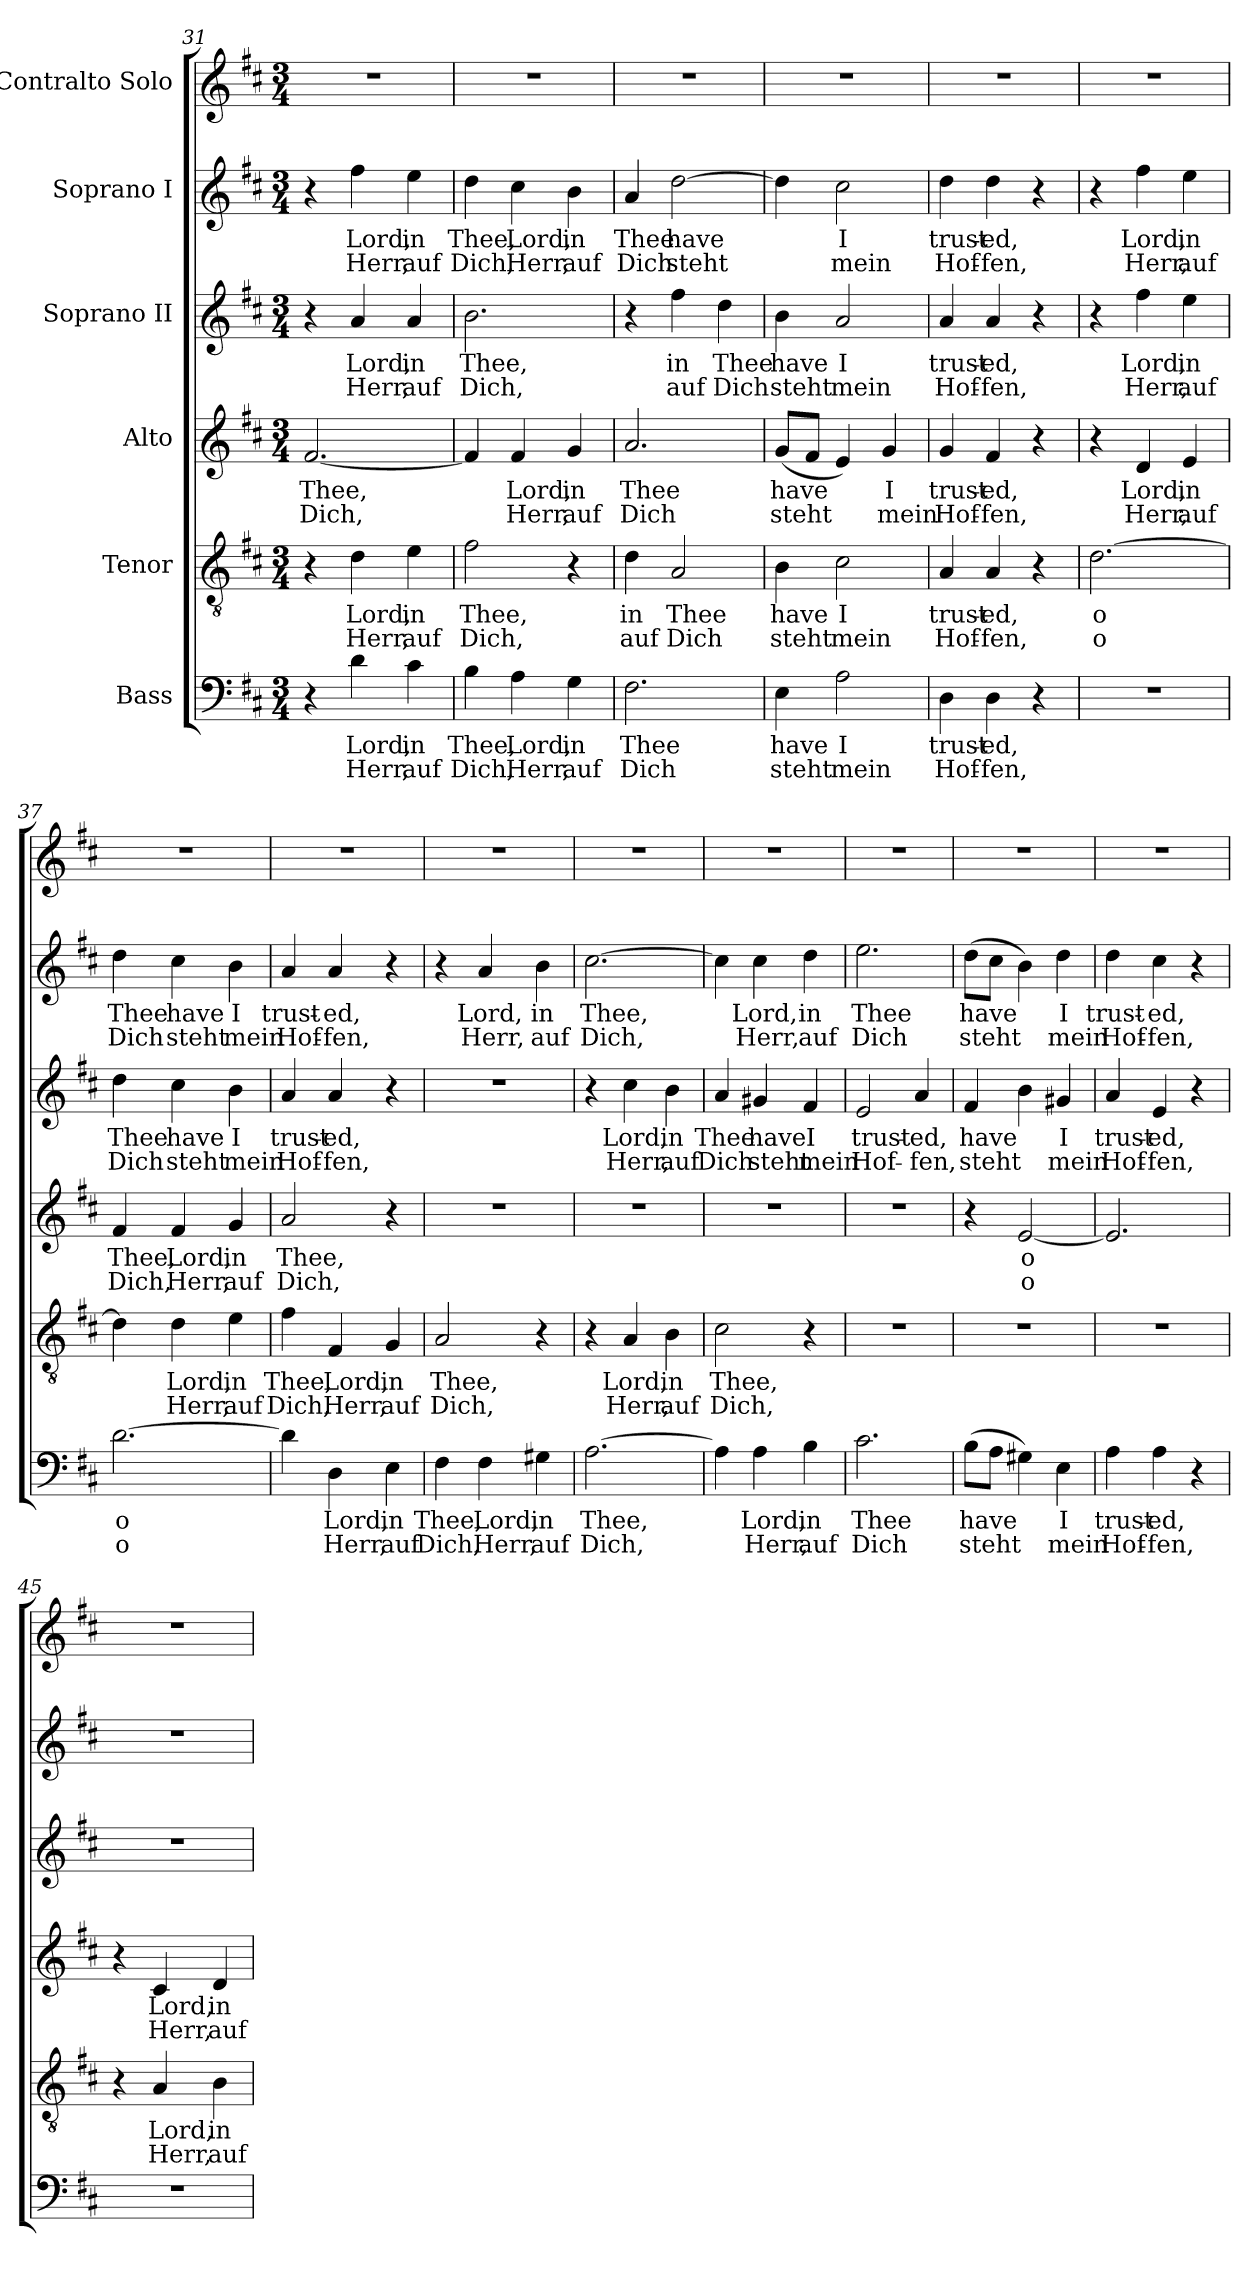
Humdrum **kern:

**kern	**text	**text	**kern	**text	**text	**kern	**text	**text	**kern	**text	**text	**kern	**text	**text	**kern
*part6	*part6	*part6	*part5	*part5	*part5	*part4	*part4	*part4	*part3	*part3	*part3	*part2	*part2	*part2	*part1
*staff6	*staff6	*staff6	*staff5	*staff5	*staff5	*staff4	*staff4	*staff4	*staff3	*staff3	*staff3	*staff2	*staff2	*staff2	*staff1
*I"Bass	*	*	*I"Tenor	*	*	*I"Alto	*	*	*I"Soprano II	*	*	*I"Soprano I	*	*	*I"Contralto Solo
*clefF4	*	*	*clefGv2	*	*	*clefG2	*	*	*clefG2	*	*	*clefG2	*	*	*clefG2
*k[f#c#]	*	*	*k[f#c#]	*	*	*k[f#c#]	*	*	*k[f#c#]	*	*	*k[f#c#]	*	*	*k[f#c#]
*D:	*	*	*D:	*	*	*D:	*	*	*D:	*	*	*D:	*	*	*D:
*M3/4	*	*	*M3/4	*	*	*M3/4	*	*	*M3/4	*	*	*M3/4	*	*	*M3/4
=31	=31	=31	=31	=31	=31	=31	=31	=31	=31	=31	=31	=31	=31	=31	=31
!	!	!	!	!	!	!	!LO:LY:b	!LO:LY:b	!	!	!	!	!	!	!
4r	.	.	4r	.	.	[2.f#/	Thee,	Dich,	4r	.	.	4r	.	.	2.r
!	!LO:LY:b	!LO:LY:b	!	!LO:LY:b	!LO:LY:b	!	!	!	!	!LO:LY:b	!LO:LY:b	!	!LO:LY:b	!LO:LY:b	!
4d\	Lord,	Herr,	4d\	Lord,	Herr,	.	.	.	4a/	Lord,	Herr,	4ff#\	Lord,	Herr,	.
!	!LO:LY:b	!LO:LY:b	!	!LO:LY:b	!LO:LY:b	!	!	!	!	!LO:LY:b	!LO:LY:b	!	!LO:LY:b	!LO:LY:b	!
4c#\	in	auf	4e\	in	auf	.	.	.	4a/	in	auf	4ee\	in	auf	.
!!LO:PB:g=z
=32	=32	=32	=32	=32	=32	=32	=32	=32	=32	=32	=32	=32	=32	=32	=32
!	!LO:LY:b	!LO:LY:b	!	!LO:LY:b	!LO:LY:b	!	!	!	!	!LO:LY:b	!LO:LY:b	!	!LO:LY:b	!LO:LY:b	!
4B\	Thee,	Dich,	2f#\	Thee,	Dich,	4f#/]	.	.	2.b\	Thee,	Dich,	4dd\	Thee,	Dich,	2.r
!	!LO:LY:b	!LO:LY:b	!	!	!	!	!LO:LY:b	!LO:LY:b	!	!	!	!	!LO:LY:b	!LO:LY:b	!
4A\	Lord,	Herr,	.	.	.	4f#/	Lord,	Herr,	.	.	.	4cc#\	Lord,	Herr,	.
!	!LO:LY:b	!LO:LY:b	!	!	!	!	!LO:LY:b	!LO:LY:b	!	!	!	!	!LO:LY:b	!LO:LY:b	!
4G\	in	auf	4r	.	.	4g/	in	auf	.	.	.	4b\	in	auf	.
=33	=33	=33	=33	=33	=33	=33	=33	=33	=33	=33	=33	=33	=33	=33	=33
!	!LO:LY:b	!LO:LY:b	!	!LO:LY:b	!LO:LY:b	!	!LO:LY:b	!LO:LY:b	!	!	!	!	!LO:LY:b	!LO:LY:b	!
2.F#\	Thee	Dich	4d\	in	auf	2.a/	Thee	Dich	4r	.	.	4a/	Thee	Dich	2.r
!	!	!	!	!LO:LY:b	!LO:LY:b	!	!	!	!	!LO:LY:b	!LO:LY:b	!	!LO:LY:b	!LO:LY:b	!
.	.	.	2A/	Thee	Dich	.	.	.	4ff#\	in	auf	[2dd\	have	steht	.
!	!	!	!	!	!	!	!	!	!	!LO:LY:b	!LO:LY:b	!	!	!	!
.	.	.	.	.	.	.	.	.	4dd\	Thee	Dich	.	.	.	.
=34	=34	=34	=34	=34	=34	=34	=34	=34	=34	=34	=34	=34	=34	=34	=34
!	!LO:LY:b	!LO:LY:b	!	!LO:LY:b	!LO:LY:b	!	!LO:LY:b	!LO:LY:b	!	!LO:LY:b	!LO:LY:b	!	!	!	!
4E\	have	steht	4B\	have	steht	(<8g/L	have	steht	4b\	have	steht	4dd\]	.	.	2.r
.	.	.	.	.	.	8f#/J	.	.	.	.	.	.	.	.	.
!	!LO:LY:b	!LO:LY:b	!	!LO:LY:b	!LO:LY:b	!	!	!	!	!LO:LY:b	!LO:LY:b	!	!LO:LY:b	!LO:LY:b	!
2A\	I	mein	2c#\	I	mein	4e/)	.	.	2a/	I	mein	2cc#\	I	mein	.
!	!	!	!	!	!	!	!LO:LY:b	!LO:LY:b	!	!	!	!	!	!	!
.	.	.	.	.	.	4g/	I	mein	.	.	.	.	.	.	.
=35	=35	=35	=35	=35	=35	=35	=35	=35	=35	=35	=35	=35	=35	=35	=35
!	!LO:LY:b	!LO:LY:b	!	!LO:LY:b	!LO:LY:b	!	!LO:LY:b	!LO:LY:b	!	!LO:LY:b	!LO:LY:b	!	!LO:LY:b	!LO:LY:b	!
4D\	trust-	Hof-	4A/	trust-	Hof-	4g/	trust-	Hof-	4a/	trust-	Hof-	4dd\	trust-	Hof-	2.r
!	!LO:LY:b	!LO:LY:b	!	!LO:LY:b	!LO:LY:b	!	!LO:LY:b	!LO:LY:b	!	!LO:LY:b	!LO:LY:b	!	!LO:LY:b	!LO:LY:b	!
4D\	-ed,	-fen,	4A/	-ed,	-fen,	4f#/	-ed,	-fen,	4a/	-ed,	-fen,	4dd\	-ed,	-fen,	.
4r	.	.	4r	.	.	4r	.	.	4r	.	.	4r	.	.	.
=36	=36	=36	=36	=36	=36	=36	=36	=36	=36	=36	=36	=36	=36	=36	=36
!	!	!	!	!LO:LY:b	!LO:LY:b	!	!	!	!	!	!	!	!	!	!
2.r	.	.	[2.d\	o	o	4r	.	.	4r	.	.	4r	.	.	2.r
!	!	!	!	!	!	!	!LO:LY:b	!LO:LY:b	!	!LO:LY:b	!LO:LY:b	!	!LO:LY:b	!LO:LY:b	!
.	.	.	.	.	.	4d/	Lord,	Herr,	4ff#\	Lord,	Herr,	4ff#\	Lord,	Herr,	.
!	!	!	!	!	!	!	!LO:LY:b	!LO:LY:b	!	!LO:LY:b	!LO:LY:b	!	!LO:LY:b	!LO:LY:b	!
.	.	.	.	.	.	4e/	in	auf	4ee\	in	auf	4ee\	in	auf	.
!!LO:PB:g=z
=37	=37	=37	=37	=37	=37	=37	=37	=37	=37	=37	=37	=37	=37	=37	=37
!	!LO:LY:b	!LO:LY:b	!	!	!	!	!LO:LY:b	!LO:LY:b	!	!LO:LY:b	!LO:LY:b	!	!LO:LY:b	!LO:LY:b	!
[2.d\	o	o	4d\]	.	.	4f#/	Thee,	Dich,	4dd\	Thee	Dich	4dd\	Thee	Dich	2.r
!	!	!	!	!LO:LY:b	!LO:LY:b	!	!LO:LY:b	!LO:LY:b	!	!LO:LY:b	!LO:LY:b	!	!LO:LY:b	!LO:LY:b	!
.	.	.	4d\	Lord,	Herr,	4f#/	Lord,	Herr,	4cc#\	have	steht	4cc#\	have	steht	.
!	!	!	!	!LO:LY:b	!LO:LY:b	!	!LO:LY:b	!LO:LY:b	!	!LO:LY:b	!LO:LY:b	!	!LO:LY:b	!LO:LY:b	!
.	.	.	4e\	in	auf	4g/	in	auf	4b\	I	mein	4b\	I	mein	.
!!LO:PB:g=z
=38	=38	=38	=38	=38	=38	=38	=38	=38	=38	=38	=38	=38	=38	=38	=38
!	!	!	!	!LO:LY:b	!LO:LY:b	!	!LO:LY:b	!LO:LY:b	!	!LO:LY:b	!LO:LY:b	!	!LO:LY:b	!LO:LY:b	!
4d\]	.	.	4f#\	Thee,	Dich,	2a/	Thee,	Dich,	4a/	trust-	Hof-	4a/	trust-	Hof-	2.r
!	!LO:LY:b	!LO:LY:b	!	!LO:LY:b	!LO:LY:b	!	!	!	!	!LO:LY:b	!LO:LY:b	!	!LO:LY:b	!LO:LY:b	!
4D\	Lord,	Herr,	4F#/	Lord,	Herr,	.	.	.	4a/	-ed,	-fen,	4a/	-ed,	-fen,	.
!	!LO:LY:b	!LO:LY:b	!	!LO:LY:b	!LO:LY:b	!	!	!	!	!	!	!	!	!	!
4E\	in	auf	4G/	in	auf	4r	.	.	4r	.	.	4r	.	.	.
=39	=39	=39	=39	=39	=39	=39	=39	=39	=39	=39	=39	=39	=39	=39	=39
!	!LO:LY:b	!LO:LY:b	!	!LO:LY:b	!LO:LY:b	!	!	!	!	!	!	!	!	!	!
4F#\	Thee,	Dich,	2A/	Thee,	Dich,	2.r	.	.	2.r	.	.	4r	.	.	2.r
!	!LO:LY:b	!LO:LY:b	!	!	!	!	!	!	!	!	!	!	!LO:LY:b	!LO:LY:b	!
4F#\	Lord,	Herr,	.	.	.	.	.	.	.	.	.	4a/	Lord,	Herr,	.
!	!LO:LY:b	!LO:LY:b	!	!	!	!	!	!	!	!	!	!	!LO:LY:b	!LO:LY:b	!
4G#X\	in	auf	4r	.	.	.	.	.	.	.	.	4b\	in	auf	.
=40	=40	=40	=40	=40	=40	=40	=40	=40	=40	=40	=40	=40	=40	=40	=40
!	!LO:LY:b	!LO:LY:b	!	!	!	!	!	!	!	!	!	!	!LO:LY:b	!LO:LY:b	!
[2.A\	Thee,	Dich,	4r	.	.	2.r	.	.	4r	.	.	[2.cc#\	Thee,	Dich,	2.r
!	!	!	!	!LO:LY:b	!LO:LY:b	!	!	!	!	!LO:LY:b	!LO:LY:b	!	!	!	!
.	.	.	4A/	Lord,	Herr,	.	.	.	4cc#\	Lord,	Herr,	.	.	.	.
!	!	!	!	!LO:LY:b	!LO:LY:b	!	!	!	!	!LO:LY:b	!LO:LY:b	!	!	!	!
.	.	.	4B\	in	auf	.	.	.	4b\	in	auf	.	.	.	.
=41	=41	=41	=41	=41	=41	=41	=41	=41	=41	=41	=41	=41	=41	=41	=41
!	!	!	!	!LO:LY:b	!LO:LY:b	!	!	!	!	!LO:LY:b	!LO:LY:b	!	!	!	!
4A\]	.	.	2c#\	Thee,	Dich,	2.r	.	.	4a/	Thee	Dich	4cc#\]	.	.	2.r
!	!LO:LY:b	!LO:LY:b	!	!	!	!	!	!	!	!LO:LY:b	!LO:LY:b	!	!LO:LY:b	!LO:LY:b	!
4A\	Lord,	Herr,	.	.	.	.	.	.	4g#X/	have	steht	4cc#\	Lord,	Herr,	.
!	!LO:LY:b	!LO:LY:b	!	!	!	!	!	!	!	!LO:LY:b	!LO:LY:b	!	!LO:LY:b	!LO:LY:b	!
4B\	in	auf	4r	.	.	.	.	.	4f#/	I	mein	4dd\	in	auf	.
=42	=42	=42	=42	=42	=42	=42	=42	=42	=42	=42	=42	=42	=42	=42	=42
!	!LO:LY:b	!LO:LY:b	!	!	!	!	!	!	!	!LO:LY:b	!LO:LY:b	!	!LO:LY:b	!LO:LY:b	!
2.c#\	Thee	Dich	2.r	.	.	2.r	.	.	2e/	trust-	Hof-	2.ee\	Thee	Dich	2.r
!	!	!	!	!	!	!	!	!	!	!LO:LY:b	!LO:LY:b	!	!	!	!
.	.	.	.	.	.	.	.	.	4a/	-ed,	-fen,	.	.	.	.
!!LO:PB:g=z
=43	=43	=43	=43	=43	=43	=43	=43	=43	=43	=43	=43	=43	=43	=43	=43
!	!LO:LY:b	!LO:LY:b	!	!	!	!	!	!	!	!LO:LY:b	!LO:LY:b	!	!LO:LY:b	!LO:LY:b	!
(>8B\L	have	steht	2.r	.	.	4r	.	.	4f#/	have	steht	(>8dd\L	have	steht	2.r
8A\J	.	.	.	.	.	.	.	.	.	.	.	8cc#\J	.	.	.
!	!	!	!	!	!	!	!LO:LY:b	!LO:LY:b	!	!	!	!	!	!	!
4G#X\)	.	.	.	.	.	[2e/	o	o	4b\	.	.	4b\)	.	.	.
!	!LO:LY:b	!LO:LY:b	!	!	!	!	!	!	!	!LO:LY:b	!LO:LY:b	!	!LO:LY:b	!LO:LY:b	!
4E\	I	mein	.	.	.	.	.	.	4g#X/	I	mein	4dd\	I	mein	.
!!LO:PB:g=z
=44	=44	=44	=44	=44	=44	=44	=44	=44	=44	=44	=44	=44	=44	=44	=44
!	!LO:LY:b	!LO:LY:b	!	!	!	!	!	!	!	!LO:LY:b	!LO:LY:b	!	!LO:LY:b	!LO:LY:b	!
4A\	trust-	Hof-	2.r	.	.	2.e/]	.	.	4a/	trust-	Hof-	4dd\	trust-	Hof-	2.r
!	!LO:LY:b	!LO:LY:b	!	!	!	!	!	!	!	!LO:LY:b	!LO:LY:b	!	!LO:LY:b	!LO:LY:b	!
4A\	-ed,	-fen,	.	.	.	.	.	.	4e/	-ed,	-fen,	4cc#\	-ed,	-fen,	.
4r	.	.	.	.	.	.	.	.	4r	.	.	4r	.	.	.
=45	=45	=45	=45	=45	=45	=45	=45	=45	=45	=45	=45	=45	=45	=45	=45
2.r	.	.	4r	.	.	4r	.	.	2.r	.	.	2.r	.	.	2.r
!	!	!	!	!LO:LY:b	!LO:LY:b	!	!LO:LY:b	!LO:LY:b	!	!	!	!	!	!	!
.	.	.	4A/	Lord,	Herr,	4c#/	Lord,	Herr,	.	.	.	.	.	.	.
!	!	!	!	!LO:LY:b	!LO:LY:b	!	!LO:LY:b	!LO:LY:b	!	!	!	!	!	!	!
.	.	.	4B\	in	auf	4d/	in	auf	.	.	.	.	.	.	.
=	=	=	=	=	=	=	=	=	=	=	=	=	=	=	=
*-	*-	*-	*-	*-	*-	*-	*-	*-	*-	*-	*-	*-	*-	*-	*-
